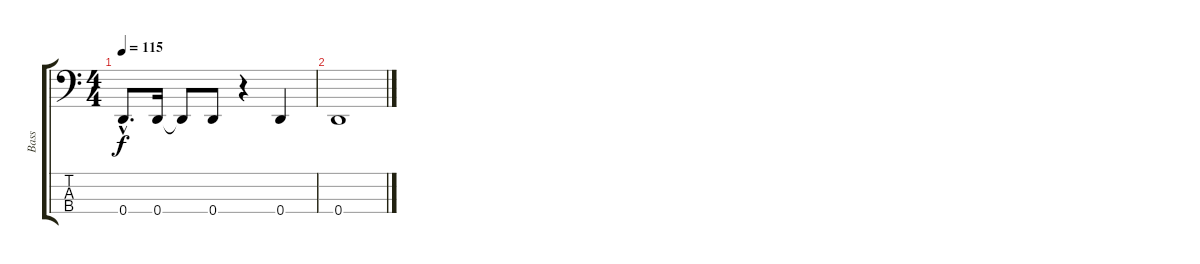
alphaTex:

\track ("Bass" "Bass") {instrument electricbasspick}
\staff {score tabs}
\tuning (G2 D2 A1 D1) {hide}
\ts (4 4)
\tempo 115
\clef f4
\ks c
0.4{hac}.8{d dy f} 0.4.16 0.4{t}.8 0.4.8 r.4 0.4.4 |
0.4.1
